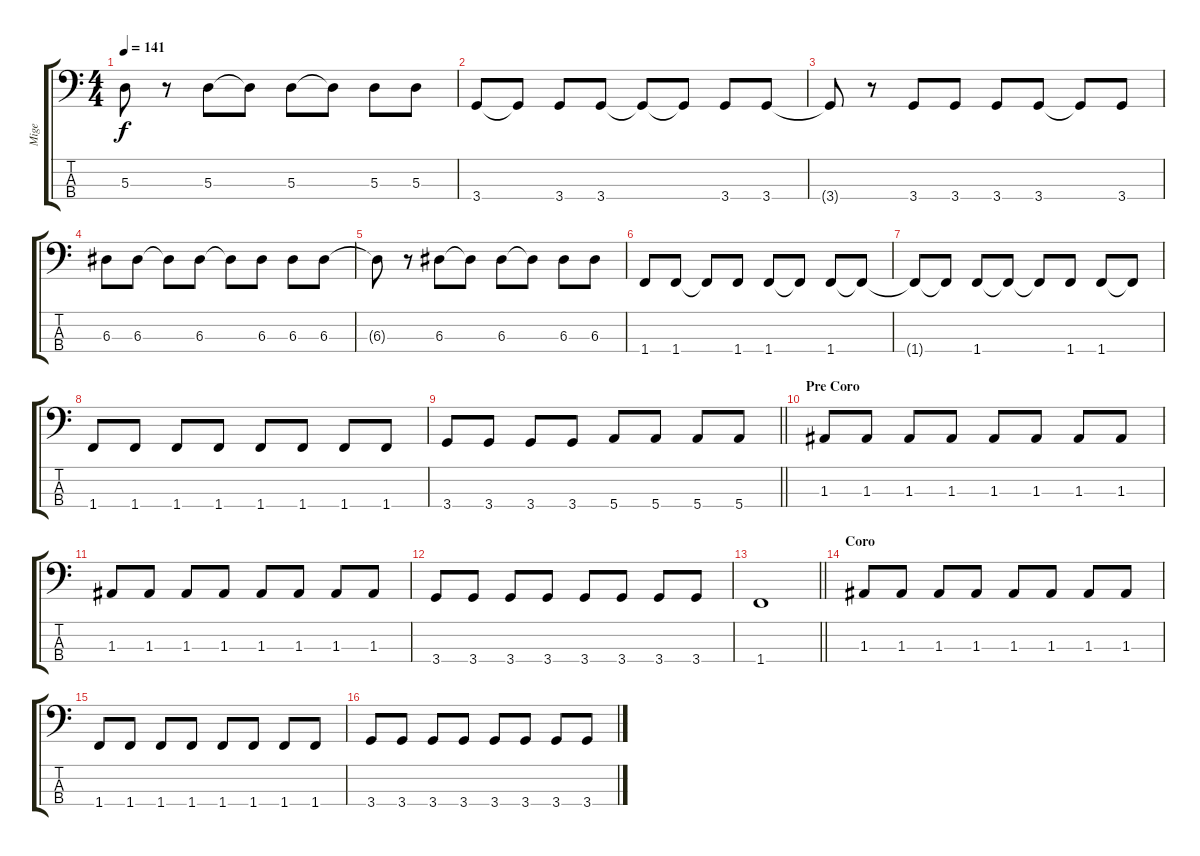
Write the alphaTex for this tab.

\track ("Mige" "Mige") {instrument electricbassfinger}
\staff {score tabs}
\tuning (G2 D2 A1 E1) {hide}
\ts (4 4)
\tempo 141
\clef f4
\ks c
5.3{t}.8{dy f} r.8 5.3.8 5.3{t}.8 5.3.8 5.3{t}.8 5.3.8 5.3.8 |
3.4.8 3.4{t}.8 3.4.8 3.4.8 3.4{t}.8 3.4{t}.8 3.4.8 3.4.8 |
3.4{t}.8 r.8 3.4.8 3.4.8 3.4.8 3.4.8 3.4{t}.8 3.4.8 |
6.3.8 6.3.8 6.3{t}.8 6.3.8 6.3{t}.8 6.3.8 6.3.8 6.3.8 |
6.3{t}.8 r.8 6.3.8 6.3{t}.8 6.3.8 6.3{t}.8 6.3.8 6.3.8 |
1.4.8 1.4.8 1.4{t}.8 1.4.8 1.4.8 1.4{t}.8 1.4.8 1.4{t}.8 |
1.4{t}.8 1.4{t}.8 1.4.8 1.4{t}.8 1.4{t}.8 1.4.8 1.4.8 1.4{t}.8 |
1.4.8 1.4.8 1.4.8 1.4.8 1.4.8 1.4.8 1.4.8 1.4.8 |
\barLineRight lightlight
3.4.8 3.4.8 3.4.8 3.4.8 5.4.8 5.4.8 5.4.8 5.4.8 |
\section ("" "Pre Coro")
1.3.8 1.3.8 1.3.8 1.3.8 1.3.8 1.3.8 1.3.8 1.3.8 |
1.3.8 1.3.8 1.3.8 1.3.8 1.3.8 1.3.8 1.3.8 1.3.8 |
3.4.8 3.4.8 3.4.8 3.4.8 3.4.8 3.4.8 3.4.8 3.4.8 |
\barLineRight lightlight
1.4.1 |
\section ("" "Coro")
1.3.8 1.3.8 1.3.8 1.3.8 1.3.8 1.3.8 1.3.8 1.3.8 |
1.4.8 1.4.8 1.4.8 1.4.8 1.4.8 1.4.8 1.4.8 1.4.8 |
3.4.8 3.4.8 3.4.8 3.4.8 3.4.8 3.4.8 3.4.8 3.4.8
